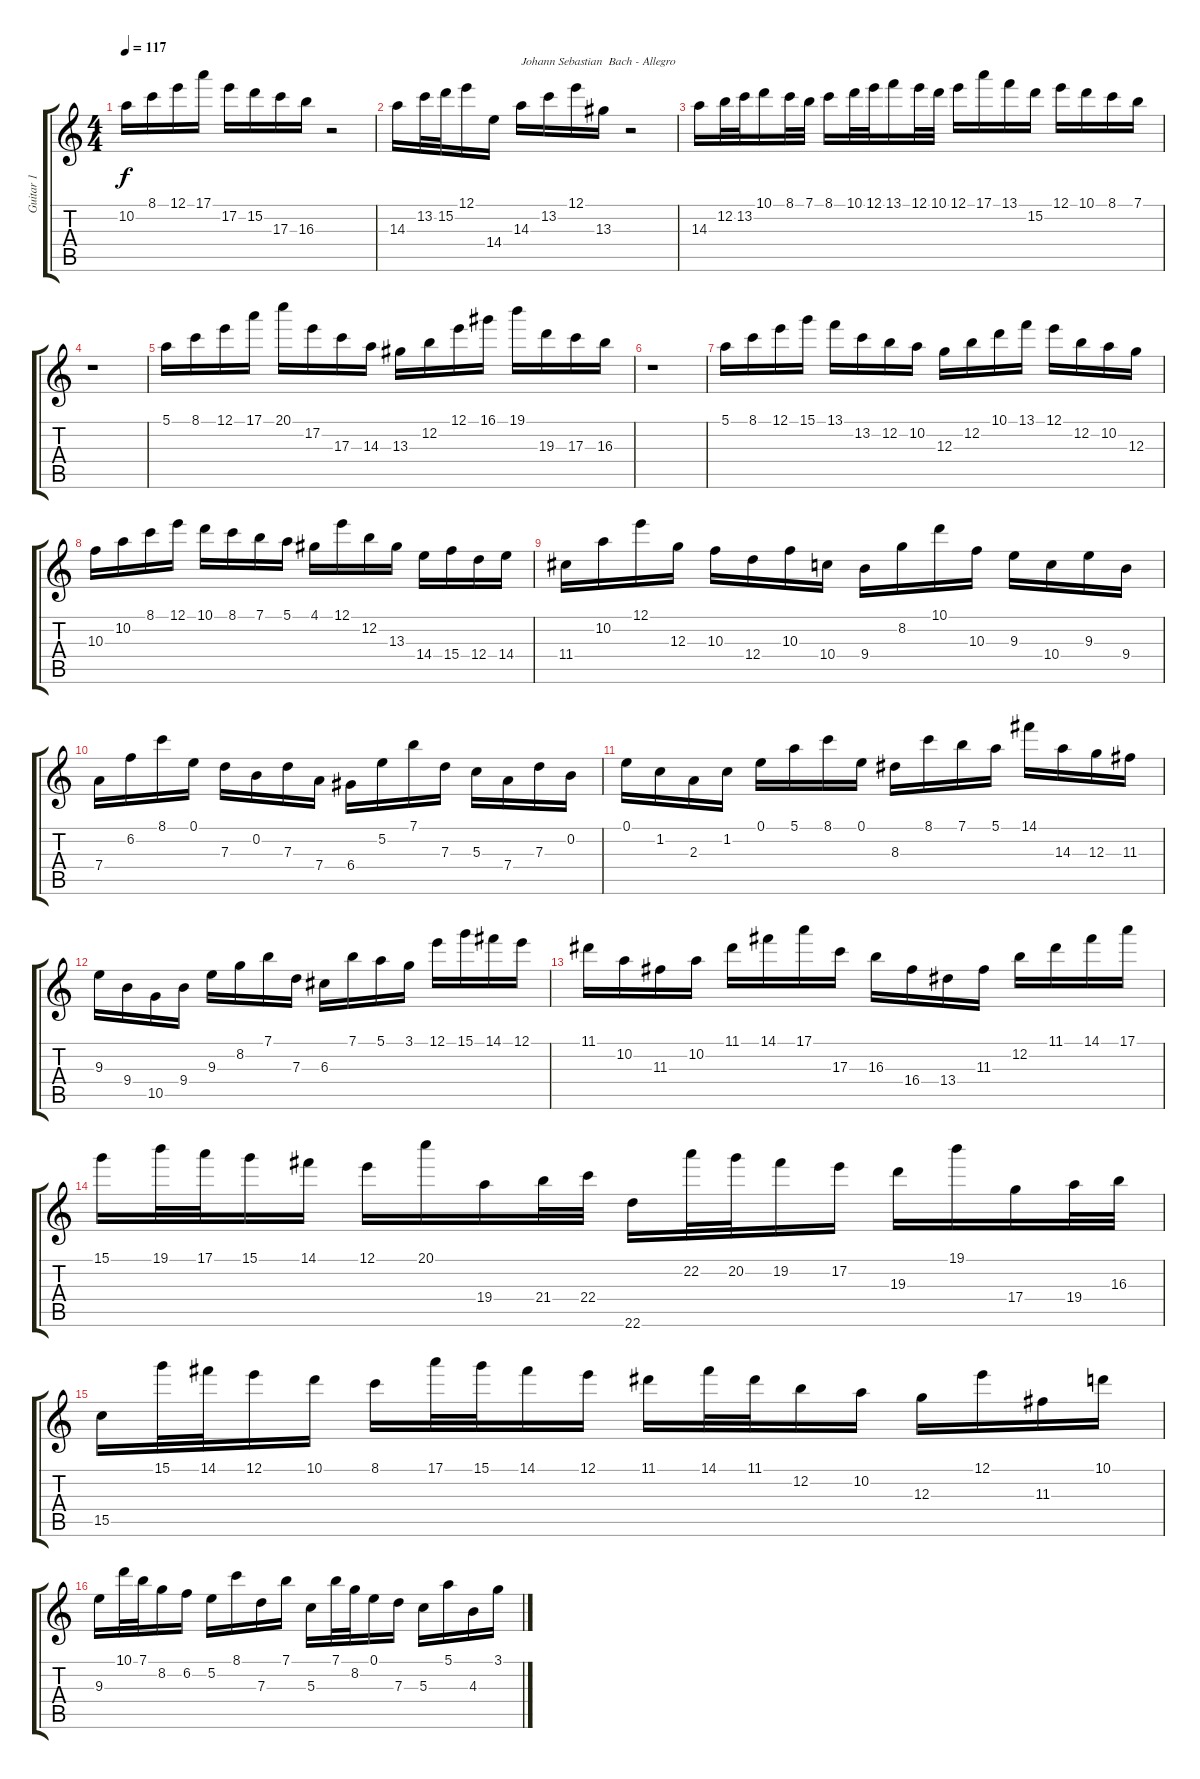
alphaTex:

\track ("Guitar 1" "Guitar 1") {instrument distortionguitar}
\staff {score tabs}
\tuning (E4 B3 G3 D3 A2 E2) {hide}
\ts (4 4)
\tempo 117
\clef g2
\ks c
10.2.16{dy f instrument distortionguitar} 8.1.16 12.1.16 17.1.16 17.2.16 15.2.16 17.3.16 16.3.16 r.2 |
14.3.16 13.2.32 15.2.32 12.1.16 14.4.16 14.3.16{txt "Johann Sebastian  Bach - Allegro"} 13.2.16 12.1.16 13.3.16 r.2 |
14.3.16 12.2.32 13.2.32 10.1.16 8.1.32 7.1.32 8.1.16 10.1.32 12.1.32 13.1.16 12.1.32 10.1.32 12.1.16 17.1.16 13.1.16 15.2.16 12.1.16 10.1.16 8.1.16 7.1.16 |
r.1 |
5.1.16 8.1.16 12.1.16 17.1.16 20.1.16 17.2.16 17.3.16 14.3.16 13.3.16 12.2.16 12.1.16 16.1.16 19.1.16 19.3.16 17.3.16 16.3.16 |
r.1 |
5.1.16 8.1.16 12.1.16 15.1.16 13.1.16 13.2.16 12.2.16 10.2.16 12.3.16 12.2.16 10.1.16 13.1.16 12.1.16 12.2.16 10.2.16 12.3.16 |
10.3.16 10.2.16 8.1.16 12.1.16 10.1.16 8.1.16 7.1.16 5.1.16 4.1.16 12.1.16 12.2.16 13.3.16 14.4.16 15.4.16 12.4.16 14.4.16 |
11.4.16 10.2.16 12.1.16 12.3.16 10.3.16 12.4.16 10.3.16 10.4.16 9.4.16 8.2.16 10.1.16 10.3.16 9.3.16 10.4.16 9.3.16 9.4.16 |
7.4.16 6.2.16 8.1.16 0.1.16 7.3.16 0.2.16 7.3.16 7.4.16 6.4.16 5.2.16 7.1.16 7.3.16 5.3.16 7.4.16 7.3.16 0.2.16 |
0.1.16 1.2.16 2.3.16 1.2.16 0.1.16 5.1.16 8.1.16 0.1.16 8.3.16 8.1.16 7.1.16 5.1.16 14.1.16 14.3.16 12.3.16 11.3.16 |
9.3.16 9.4.16 10.5.16 9.4.16 9.3.16 8.2.16 7.1.16 7.3.16 6.3.16 7.1.16 5.1.16 3.1.16 12.1.16 15.1.16 14.1.16 12.1.16 |
11.1.16 10.2.16 11.3.16 10.2.16 11.1.16 14.1.16 17.1.16 17.3.16 16.3.16 16.4.16 13.4.16 11.3.16 12.2.16 11.1.16 14.1.16 17.1.16 |
15.1.16 19.1.32 17.1.32 15.1.16 14.1.16 12.1.16 20.1.16 19.4.16 21.4.32 22.4.32 22.6.16 22.2.32 20.2.32 19.2.16 17.2.16 19.3.16 19.1.16 17.4.16 19.4.32 16.3.32 |
15.5.16 15.1.32 14.1.32 12.1.16 10.1.16 8.1.16 17.1.32 15.1.32 14.1.16 12.1.16 11.1.16 14.1.32 11.1.32 12.2.16 10.2.16 12.3.16 12.1.16 11.3.16 10.1.16 |
9.3.16 10.1.32 7.1.32 8.2.16 6.2.16 5.2.16 8.1.16 7.3.16 7.1.16 5.3.16 7.1.32 8.2.32 0.1.16 7.3.16 5.3.16 5.1.16 4.3.16 3.1.16
